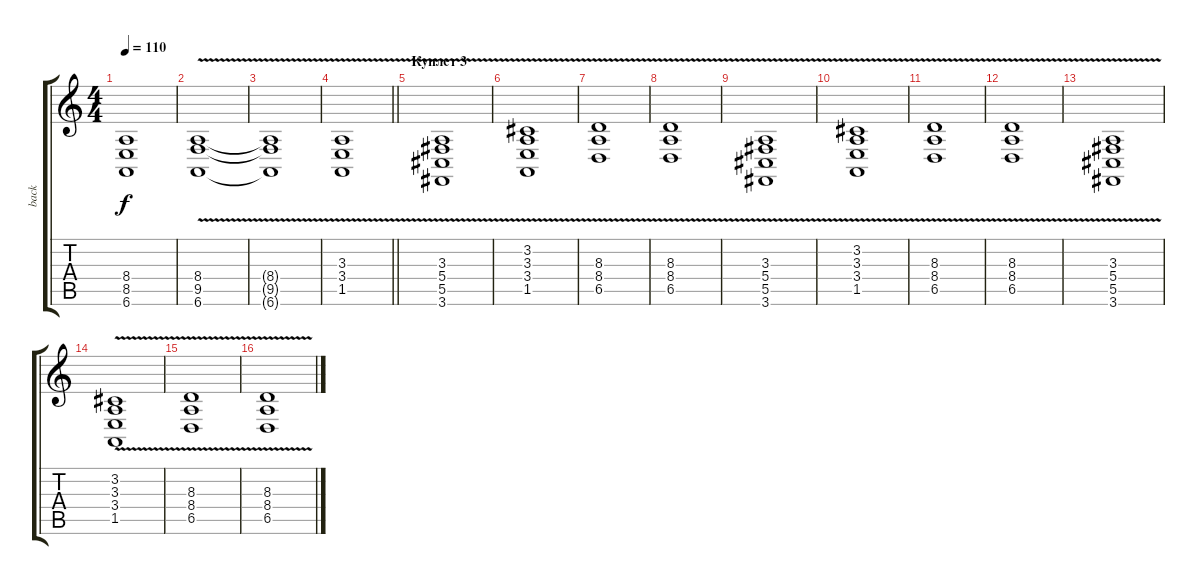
\track ("back" "back") {instrument whistle}
\staff {score tabs}
\tuning (Eb4 Bb3 Gb3 Db3 Ab2 Eb2) {hide}
\ts (4 4)
\tempo 110
\clef g2
\ks c
(8.4{t} 8.5{t} 6.6{t}).1{dy f} |
(8.4{v} 9.5 6.6).1 |
(8.4{t} 9.5{t} 6.6{t}).1 |
\barLineRight lightlight
(3.3{v} 3.4 1.5).1 |
\section ("" "Куплет 3")
(3.3{v} 5.4 5.5 3.6).1 |
(3.2 3.3{v} 3.4 1.5).1 |
(8.3{v} 8.4 6.5).1 |
(8.3{v} 8.4 6.5).1 |
(3.3{v} 5.4 5.5 3.6).1 |
(3.2 3.3{v} 3.4 1.5).1 |
(8.3{v} 8.4 6.5).1 |
(8.3{v} 8.4 6.5).1 |
(3.3{v} 5.4 5.5 3.6).1 |
(3.2 3.3{v} 3.4 1.5).1 |
(8.3{v} 8.4 6.5).1 |
(8.3{v} 8.4 6.5).1
